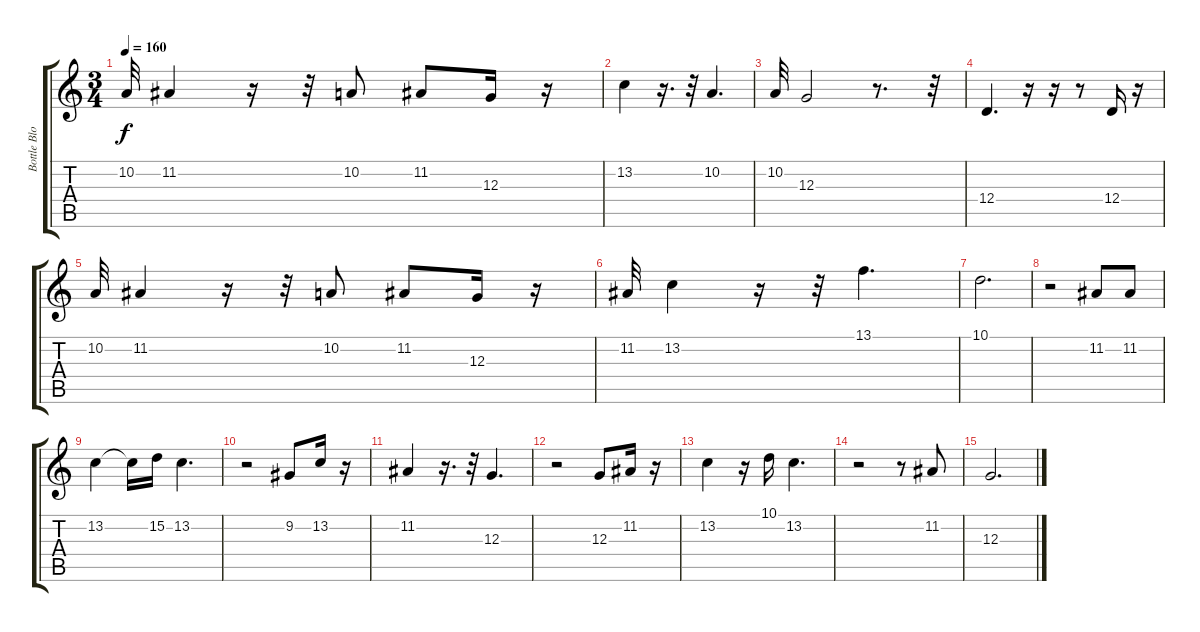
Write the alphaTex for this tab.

\track ("Bottle Blow Lead" "Bottle Blo") {instrument blownbottle}
\staff {score tabs}
\tuning (E4 B3 G3 D3 A2 E2) {hide}
\ts (3 4)
\tempo 160
\clef g2
\ks c
10.2.32{dy f} 11.2.4 r.16 r.32 10.2.8 11.2.8 12.3.16 r.16 |
13.2.4 r.16{d} r.32 10.2.4{d} |
10.2.32 12.3.2 r.8{d} r.32 |
12.4.4{d} r.16 r.16 r.8 12.4.16 r.16 |
10.2.32 11.2.4 r.16 r.32 10.2.8 11.2.8 12.3.16 r.16 |
11.2.32 13.2.4 r.16 r.32 13.1.4{d} |
10.1.2{d} |
r.2 11.2.8 11.2.8 |
13.2.4 13.2{t}.16 15.2.16 13.2.4{d} |
r.2 9.2.8 13.2.16 r.16 |
11.2.4 r.16{d} r.32 12.3.4{d} |
r.2 12.3.8 11.2.16 r.16 |
13.2.4 r.16 10.1.16 13.2.4{d} |
r.2 r.8 11.2.8 |
12.3.2{d}
